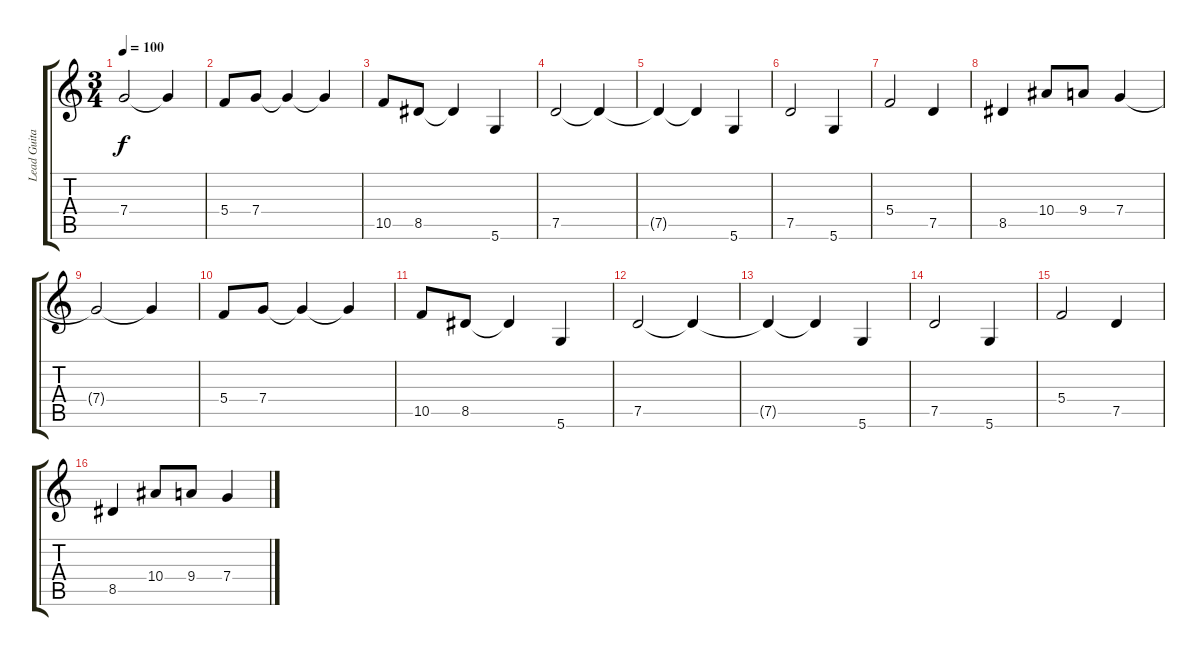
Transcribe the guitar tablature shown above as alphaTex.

\track ("Lead Guitar" "Lead Guita") {instrument distortionguitar}
\staff {score tabs}
\tuning (D4 A3 F3 C3 G2 D2) {hide}
\ts (3 4)
\tempo 100
\clef g2
\ks c
7.4{t}.2{dy f} 7.4{t}.4 |
5.4.8 7.4.8 7.4{t}.4 7.4{t}.4 |
10.5.8 8.5.8 8.5{t}.4 5.6.4 |
7.5.2 7.5{t}.4 |
7.5{t}.4 7.5{t}.4 5.6.4 |
7.5.2 5.6.4 |
5.4.2 7.5.4 |
8.5.4 10.4.8 9.4.8 7.4.4 |
7.4{t}.2 7.4{t}.4 |
5.4.8 7.4.8 7.4{t}.4 7.4{t}.4 |
10.5.8 8.5.8 8.5{t}.4 5.6.4 |
7.5.2 7.5{t}.4 |
7.5{t}.4 7.5{t}.4 5.6.4 |
7.5.2 5.6.4 |
5.4.2 7.5.4 |
8.5.4 10.4.8 9.4.8 7.4.4
